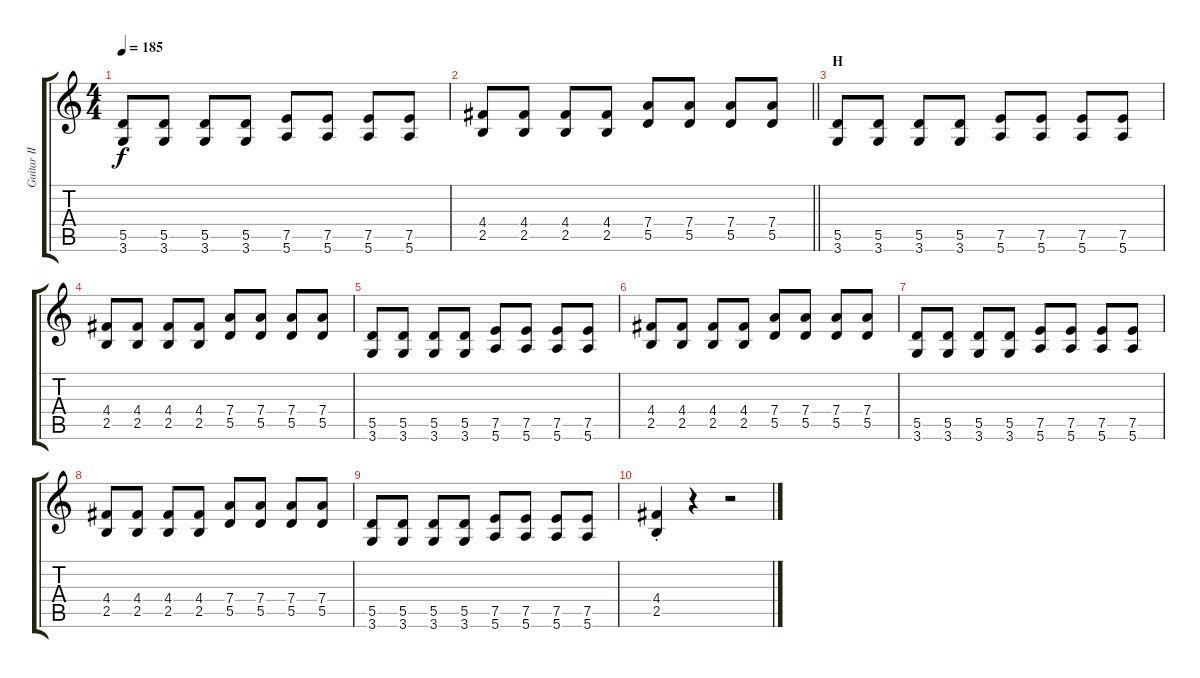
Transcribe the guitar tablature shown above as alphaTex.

\track ("Guitar II - Kita" "Guitar II ") {instrument overdrivenguitar}
\staff {score tabs}
\tuning (E4 B3 G3 D3 A2 E2) {hide}
\ts (4 4)
\tempo 185
\clef g2
\ks c
(5.5 3.6).8{dy f} (5.5 3.6).8 (5.5 3.6).8 (5.5 3.6).8 (7.5 5.6).8 (7.5 5.6).8 (7.5 5.6).8 (7.5 5.6).8 |
\barLineRight lightlight
(4.4 2.5).8 (4.4 2.5).8 (4.4 2.5).8 (4.4 2.5).8 (7.4 5.5).8 (7.4 5.5).8 (7.4 5.5).8 (7.4 5.5).8 |
\section ("" "H")
(5.5 3.6).8 (5.5 3.6).8 (5.5 3.6).8 (5.5 3.6).8 (7.5 5.6).8 (7.5 5.6).8 (7.5 5.6).8 (7.5 5.6).8 |
(4.4 2.5).8 (4.4 2.5).8 (4.4 2.5).8 (4.4 2.5).8 (7.4 5.5).8 (7.4 5.5).8 (7.4 5.5).8 (7.4 5.5).8 |
(5.5 3.6).8 (5.5 3.6).8 (5.5 3.6).8 (5.5 3.6).8 (7.5 5.6).8 (7.5 5.6).8 (7.5 5.6).8 (7.5 5.6).8 |
(4.4 2.5).8 (4.4 2.5).8 (4.4 2.5).8 (4.4 2.5).8 (7.4 5.5).8 (7.4 5.5).8 (7.4 5.5).8 (7.4 5.5).8 |
(5.5 3.6).8 (5.5 3.6).8 (5.5 3.6).8 (5.5 3.6).8 (7.5 5.6).8 (7.5 5.6).8 (7.5 5.6).8 (7.5 5.6).8 |
(4.4 2.5).8 (4.4 2.5).8 (4.4 2.5).8 (4.4 2.5).8 (7.4 5.5).8 (7.4 5.5).8 (7.4 5.5).8 (7.4 5.5).8 |
(5.5 3.6).8 (5.5 3.6).8 (5.5 3.6).8 (5.5 3.6).8 (7.5 5.6).8 (7.5 5.6).8 (7.5 5.6).8 (7.5 5.6).8 |
(4.4{st} 2.5{st}).4 r.4 r.2
